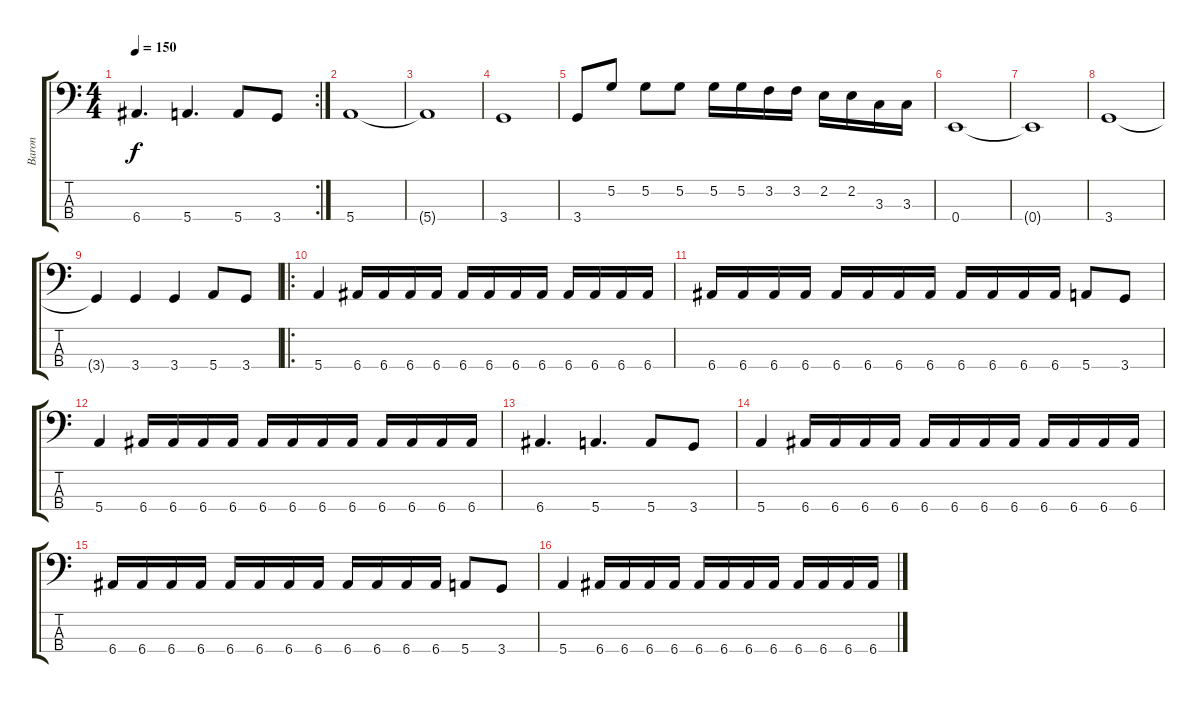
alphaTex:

\track ("Baron" "Baron") {instrument electricbasspick}
\staff {score tabs}
\tuning (G2 D2 A1 E1) {hide}
\rc 2
\ts (4 4)
\tempo 150
\clef f4
\ks c
6.4.4{d dy f} 5.4.4{d} 5.4.8 3.4.8 |
5.4.1 |
5.4{t}.1 |
3.4.1 |
3.4.8 5.2.8 5.2.8 5.2.8 5.2.16 5.2.16 3.2.16 3.2.16 2.2.16 2.2.16 3.3.16 3.3.16 |
0.4.1 |
0.4{t}.1 |
3.4.1 |
3.4{t}.4 3.4.4 3.4.4 5.4.8 3.4.8 |
\ro
5.4.4 6.4.16 6.4.16 6.4.16 6.4.16 6.4.16 6.4.16 6.4.16 6.4.16 6.4.16 6.4.16 6.4.16 6.4.16 |
6.4.16 6.4.16 6.4.16 6.4.16 6.4.16 6.4.16 6.4.16 6.4.16 6.4.16 6.4.16 6.4.16 6.4.16 5.4.8 3.4.8 |
5.4.4 6.4.16 6.4.16 6.4.16 6.4.16 6.4.16 6.4.16 6.4.16 6.4.16 6.4.16 6.4.16 6.4.16 6.4.16 |
6.4.4{d} 5.4.4{d} 5.4.8 3.4.8 |
5.4.4 6.4.16 6.4.16 6.4.16 6.4.16 6.4.16 6.4.16 6.4.16 6.4.16 6.4.16 6.4.16 6.4.16 6.4.16 |
6.4.16 6.4.16 6.4.16 6.4.16 6.4.16 6.4.16 6.4.16 6.4.16 6.4.16 6.4.16 6.4.16 6.4.16 5.4.8 3.4.8 |
5.4.4 6.4.16 6.4.16 6.4.16 6.4.16 6.4.16 6.4.16 6.4.16 6.4.16 6.4.16 6.4.16 6.4.16 6.4.16
